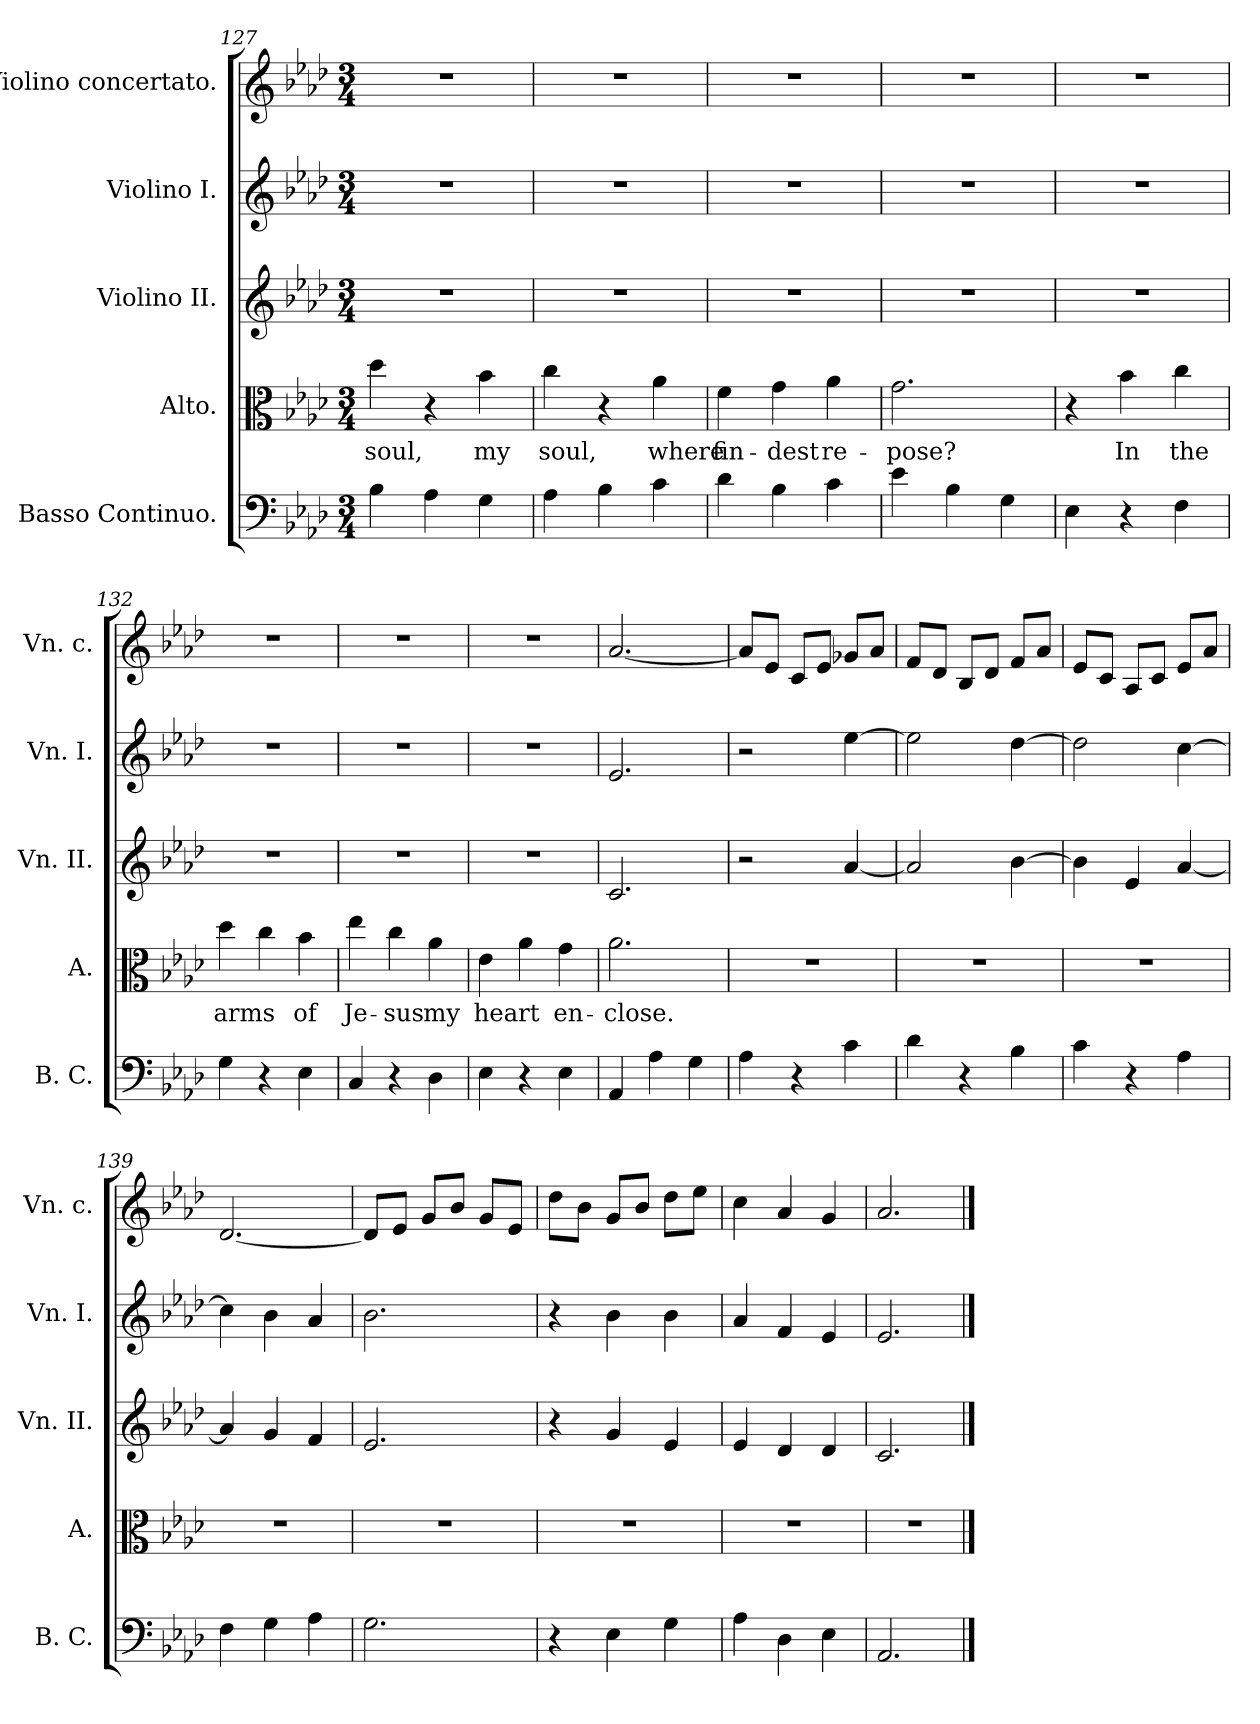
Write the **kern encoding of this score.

**kern	**kern	**text	**kern	**kern	**kern
*part5	*part4	*part4	*part3	*part2	*part1
*staff5	*staff4	*staff4	*staff3	*staff2	*staff1
*I"Basso Continuo.	*I"Alto.	*	*I"Violino II.	*I"Violino I.	*I"Violino concertato.
*I'B. C.	*I'A.	*	*I'Vn. II.	*I'Vn. I.	*I'Vn. c.
*clefF4	*clefC3	*	*clefG2	*clefG2	*clefG2
*k[b-e-a-d-]	*k[b-e-a-d-]	*	*k[b-e-a-d-]	*k[b-e-a-d-]	*k[b-e-a-d-]
*M3/4	*M3/4	*	*M3/4	*M3/4	*M3/4
=127	=127	=127	=127	=127	=127
!	!	!LO:LY:b	!	!	!
4B-\	4dd-\	soul,	2.r	2.r	2.r
4A-\	4r	.	.	.	.
!	!	!LO:LY:b	!	!	!
4G\	4b-\	my	.	.	.
=128	=128	=128	=128	=128	=128
!	!	!LO:LY:b	!	!	!
4A-\	4cc\	soul,	2.r	2.r	2.r
4B-\	4r	.	.	.	.
!	!	!LO:LY:b	!	!	!
4c\	4a-\	where	.	.	.
=129	=129	=129	=129	=129	=129
!	!	!LO:LY:b	!	!	!
4d-\	4f\	fin-	2.r	2.r	2.r
!	!	!LO:LY:b	!	!	!
4B-\	4g\	-dest	.	.	.
!	!	!LO:LY:b	!	!	!
4c\	4a-\	re-	.	.	.
=130	=130	=130	=130	=130	=130
!	!	!LO:LY:b	!	!	!
4e-\	2.g\	-pose?	2.r	2.r	2.r
4B-\	.	.	.	.	.
4G\	.	.	.	.	.
=131	=131	=131	=131	=131	=131
4E-\	4r	.	2.r	2.r	2.r
!	!	!LO:LY:b	!	!	!
4r	4b-\	In	.	.	.
!	!	!LO:LY:b	!	!	!
4F\	4cc\	the	.	.	.
=132	=132	=132	=132	=132	=132
!	!	!LO:LY:b	!	!	!
4G\	4dd-\	arms	2.r	2.r	2.r
4r	4cc\	.	.	.	.
!	!	!LO:LY:b	!	!	!
4E-\	4b-\	of	.	.	.
=133	=133	=133	=133	=133	=133
!	!	!LO:LY:b	!	!	!
4C/	4ee-\	Je-	2.r	2.r	2.r
!	!	!LO:LY:b	!	!	!
4r	4cc\	-sus	.	.	.
!	!	!LO:LY:b	!	!	!
4D-\	4a-\	my	.	.	.
=134	=134	=134	=134	=134	=134
!	!	!LO:LY:b	!	!	!
4E-\	4e-\	heart	2.r	2.r	2.r
4r	4a-\	.	.	.	.
!	!	!LO:LY:b	!	!	!
4E-\	4g\	en-	.	.	.
=135	=135	=135	=135	=135	=135
!	!	!LO:LY:b	!	!	!
4AA-/	2.a-\	-close.	2.c/	2.e-/	[2.a-/
4A-\	.	.	.	.	.
4G\	.	.	.	.	.
=136	=136	=136	=136	=136	=136
4A-\	2.r	.	2r	2r	8a-/L]
.	.	.	.	.	8e-/J
4r	.	.	.	.	8c/L
.	.	.	.	.	8e-/J
4c\	.	.	[4a-/	[4ee-\	8g-X/L
.	.	.	.	.	8a-/J
=137	=137	=137	=137	=137	=137
4d-\	2.r	.	2a-/]	2ee-\]	8f/L
.	.	.	.	.	8d-/J
4r	.	.	.	.	8B-/L
.	.	.	.	.	8d-/J
4B-\	.	.	[4b-\	[4dd-\	8f/L
.	.	.	.	.	8a-/J
=138	=138	=138	=138	=138	=138
4c\	2.r	.	4b-\]	2dd-\]	8e-/L
.	.	.	.	.	8c/J
4r	.	.	4e-/	.	8A-/L
.	.	.	.	.	8c/J
4A-\	.	.	[4a-/	[4cc\	8e-/L
.	.	.	.	.	8a-/J
=139	=139	=139	=139	=139	=139
4F\	2.r	.	4a-/]	4cc\]	[2.d-/
4G\	.	.	4g/	4b-\	.
4A-\	.	.	4f/	4a-/	.
=140	=140	=140	=140	=140	=140
2.G\	2.r	.	2.e-/	2.b-\	8d-/L]
.	.	.	.	.	8e-/J
.	.	.	.	.	8g/L
.	.	.	.	.	8b-/J
.	.	.	.	.	8g/L
.	.	.	.	.	8e-/J
=141	=141	=141	=141	=141	=141
4r	2.r	.	4r	4r	8dd-\L
.	.	.	.	.	8b-\J
4E-\	.	.	4g/	4b-\	8g/L
.	.	.	.	.	8b-/J
4G\	.	.	4e-/	4b-\	8dd-\L
.	.	.	.	.	8ee-\J
=142	=142	=142	=142	=142	=142
4A-\	2.r	.	4e-/	4a-/	4cc\
4D-\	.	.	4d-/	4f/	4a-/
4E-\	.	.	4d-/	4e-/	4g/
=143	=143	=143	=143	=143	=143
2.AA-/	2.r	.	2.c/	2.e-/	2.a-/
==	==	==	==	==	==
*-	*-	*-	*-	*-	*-
